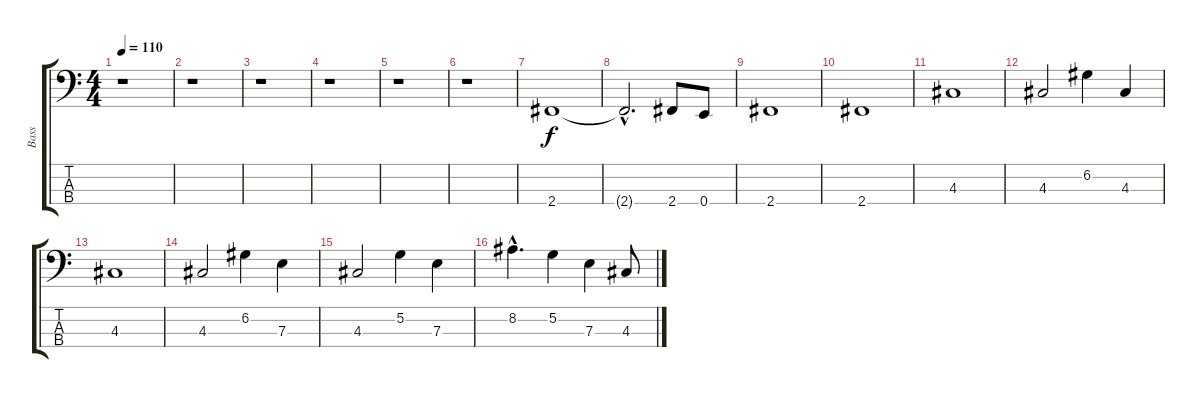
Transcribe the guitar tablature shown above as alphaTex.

\track ("Bass" "Bass") {instrument electricbassfinger}
\staff {score tabs}
\tuning (G2 D2 A1 E1) {hide}
\ts (4 4)
\tempo 110
\clef f4
\ks c
r.1{dy f} |
r.1 |
r.1 |
r.1 |
r.1 |
r.1 |
2.4.1 |
2.4{hac t}.2{d} 2.4.8 0.4.8 |
2.4.1 |
2.4.1 |
4.3.1 |
4.3.2 6.2.4 4.3.4 |
4.3.1 |
4.3.2 6.2.4 7.3.4 |
4.3.2 5.2.4 7.3.4 |
8.2{hac}.4{d} 5.2.4 7.3.4 4.3.8
